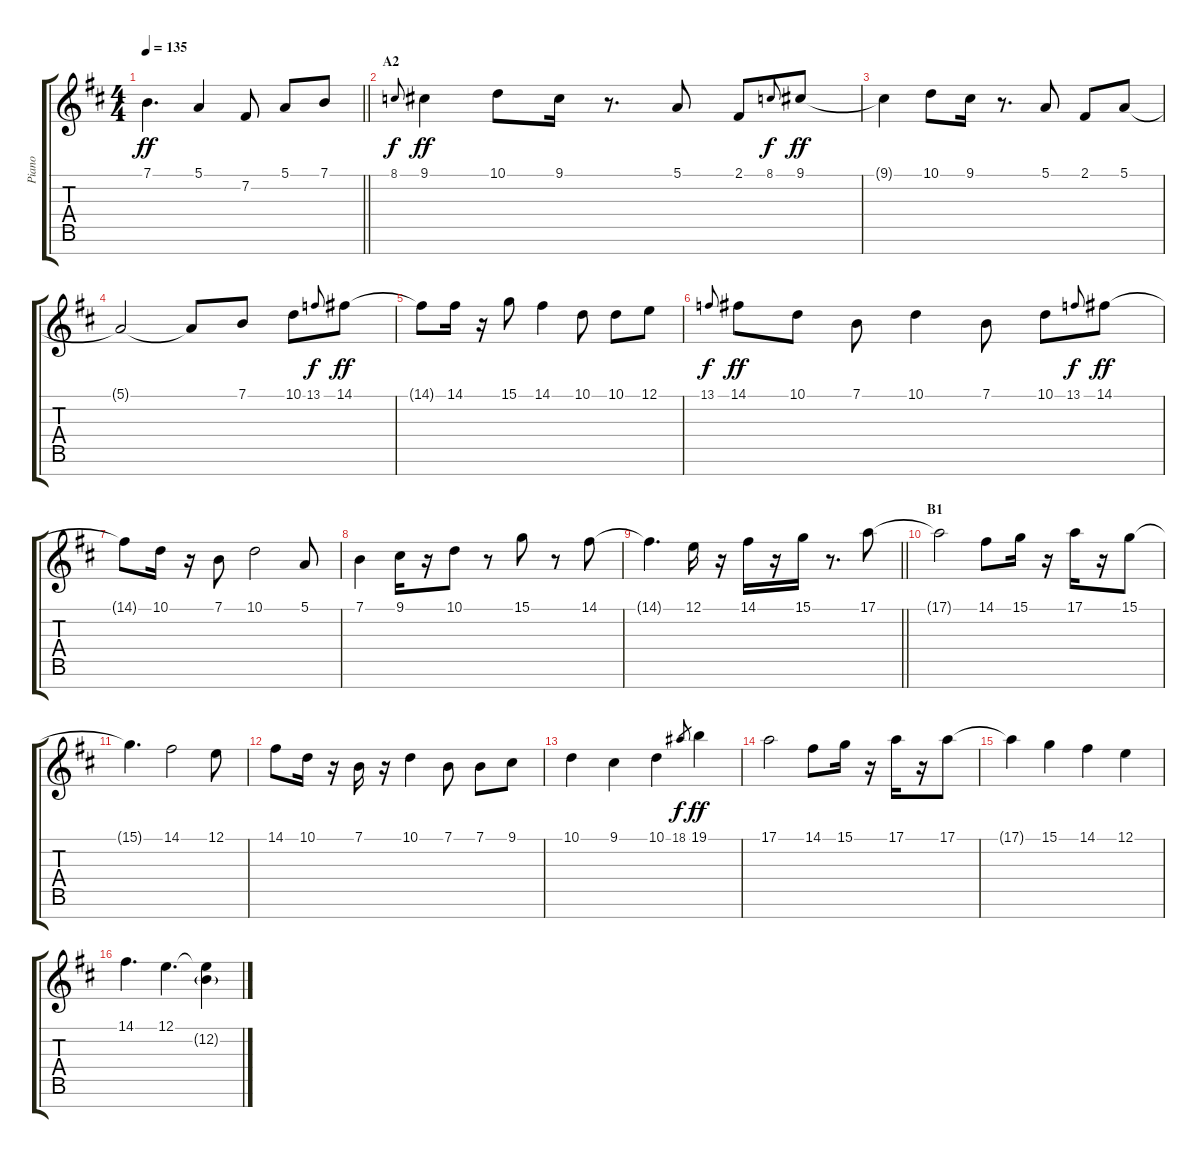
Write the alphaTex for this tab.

\track ("Piano" "Piano") {instrument acousticgrandpiano}
\staff {score tabs}
\tuning (E4 B3 G3 D3 A2 E2 B1) {hide}
\ts (4 4)
\tempo 135
\clef g2
\barLineRight lightlight
\ks d
7.1{t}.4{d dy ff} 5.1.4 7.2.8 5.1.8 7.1.8 |
\section ("" "A2")
8.1.8{gr onbeat dy f} 9.1.4{dy ff} 10.1.8 9.1.16 r.8{d} 5.1.8 2.1.8 8.1.8{gr onbeat dy f} 9.1.8{dy ff} |
9.1{t}.4 10.1.8 9.1.16 r.8{d} 5.1.8 2.1.8 5.1.8 |
5.1{t}.2 5.1{t}.8 7.1.8 10.1.8 13.1.8{gr onbeat dy f} 14.1.8{dy ff} |
14.1{t}.8 14.1.16 r.16 15.1.8 14.1.4 10.1.8 10.1.8 12.1.8 |
13.1.8{gr onbeat dy f} 14.1.8{dy ff} 10.1.8 7.1.8 10.1.4 7.1.8 10.1.8 13.1.8{gr onbeat dy f} 14.1.8{dy ff} |
14.1{t}.8 10.1.16 r.16 7.1.8 10.1.2 5.1.8 |
7.1.4 9.1.16 r.16 10.1.8 r.8 15.1.8 r.8 14.1.8 |
\barLineRight lightlight
14.1{t}.4{d} 12.1.16 r.16 14.1.16 r.16 15.1.16 r.8{d} 17.1.8 |
\section ("" "B1")
17.1{t}.2 14.1.8 15.1.16 r.16 17.1.16 r.16 15.1.8 |
15.1{t}.4{d} 14.1.2 12.1.8 |
14.1.8 10.1.16 r.16 7.1.16 r.16 10.1.4 7.1.8 7.1.8 9.1.8 |
10.1.4 9.1.4 10.1.4 18.1.8{gr dy f} 19.1.4{dy ff} |
17.1.2 14.1.8 15.1.16 r.16 17.1.16 r.16 17.1.8 |
17.1{t}.4 15.1.4 14.1.4 12.1.4 |
14.1.4{d} 12.1.4{d} (12.1{t} 12.2{g}).4
